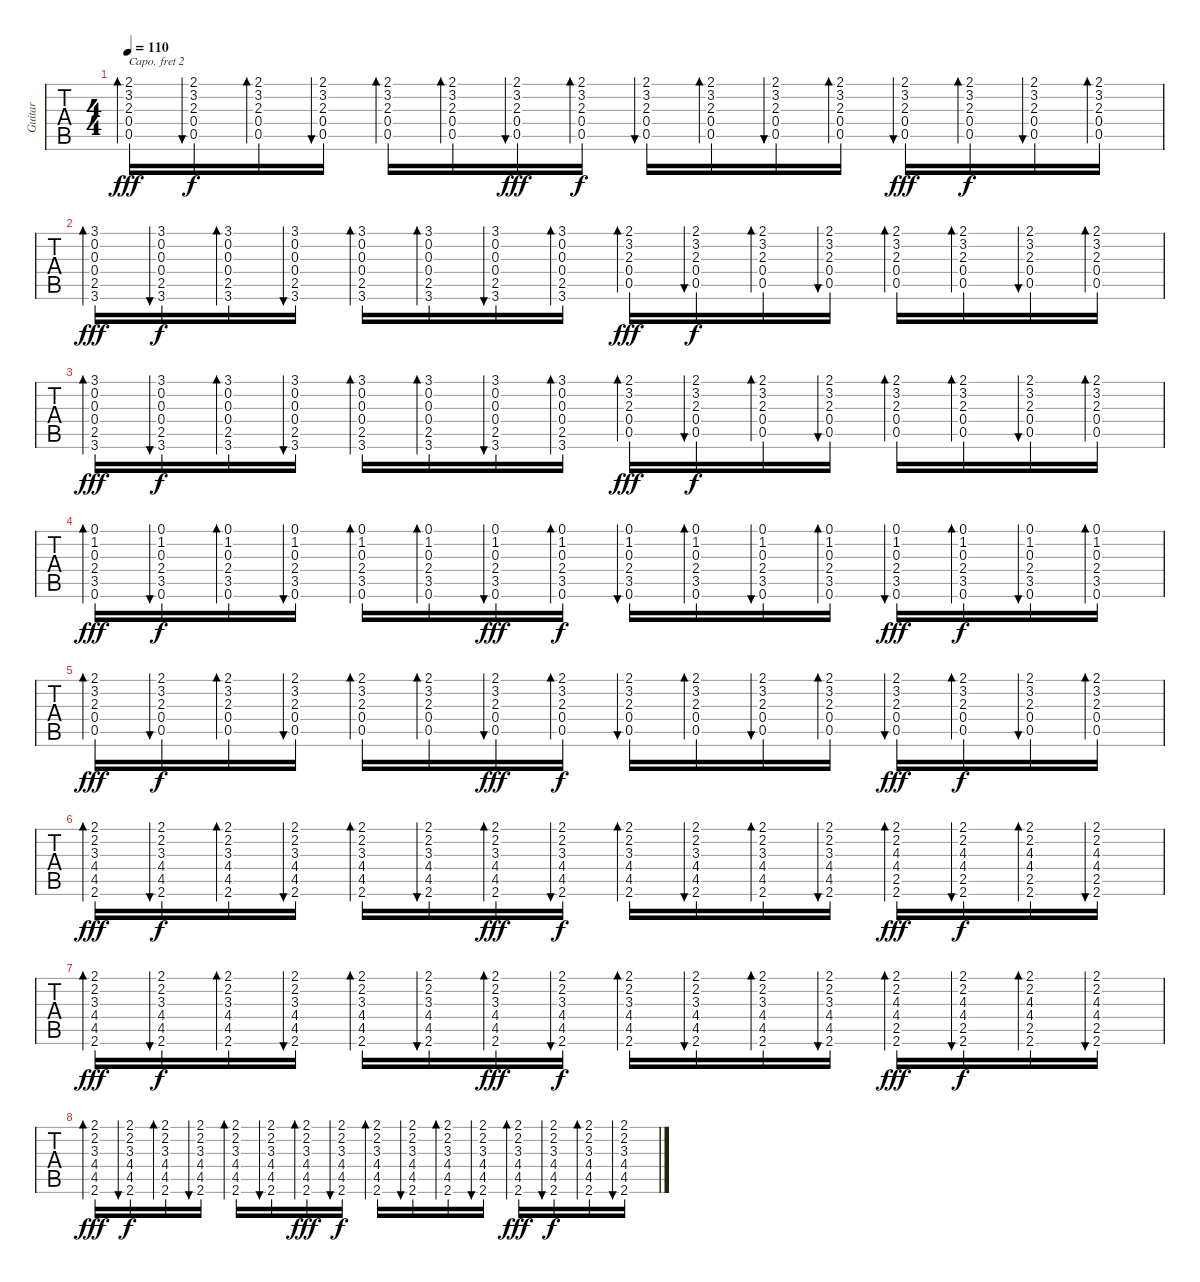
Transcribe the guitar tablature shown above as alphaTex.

\track ("Guitar" "Guitar") {instrument acousticguitarsteel}
\staff {tabs}
\capo 2
\tuning (E4 B3 G3 D3 A2 E2) {hide}
\ts (4 4)
\tempo 110
\clef g2
\ks c
(2.1{hac} 3.2{hac} 2.3{hac} 0.4{hac} 0.5{hac}).16{bd 30 dy fff} (2.1 3.2 2.3 0.4 0.5).16{bu 30 dy f} (2.1 3.2 2.3 0.4 0.5).16{bd 30} (2.1 3.2 2.3 0.4 0.5).16{bu 30} (2.1 3.2 2.3 0.4 0.5).16{bd 30} (2.1 3.2 2.3 0.4 0.5).16{bd 30} (2.1{hac} 3.2{hac} 2.3{hac} 0.4{hac} 0.5{hac}).16{bu 30 dy fff} (2.1 3.2 2.3 0.4 0.5).16{bd 30 dy f} (2.1 3.2 2.3 0.4 0.5).16{bu 30} (2.1 3.2 2.3 0.4 0.5).16{bd 30} (2.1 3.2 2.3 0.4 0.5).16{bu 30} (2.1 3.2 2.3 0.4 0.5).16{bd 30} (2.1{hac} 3.2{hac} 2.3{hac} 0.4{hac} 0.5{hac}).16{bu 30 dy fff} (2.1 3.2 2.3 0.4 0.5).16{bd 30 dy f} (2.1 3.2 2.3 0.4 0.5).16{bu 30} (2.1 3.2 2.3 0.4 0.5).16{bd 30} |
(3.1{hac} 0.2{hac} 0.3{hac} 0.4{hac} 2.5{hac} 3.6{hac}).16{bd 30 dy fff} (3.1 0.2 0.3 0.4 2.5 3.6).16{bu 30 dy f} (3.1 0.2 0.3 0.4 2.5 3.6).16{bd 30} (3.1 0.2 0.3 0.4 2.5 3.6).16{bu 30} (3.1 0.2 0.3 0.4 2.5 3.6).16{bd 30} (3.1 0.2 0.3 0.4 2.5 3.6).16{bd 30} (3.1 0.2 0.3 0.4 2.5 3.6).16{bu 30} (3.1 0.2 0.3 0.4 2.5 3.6).16{bd 30} (2.1{hac} 3.2{hac} 2.3{hac} 0.4{hac} 0.5{hac}).16{bd 30 dy fff} (2.1 3.2 2.3 0.4 0.5).16{bu 30 dy f} (2.1 3.2 2.3 0.4 0.5).16{bd 30} (2.1 3.2 2.3 0.4 0.5).16{bu 30} (2.1 3.2 2.3 0.4 0.5).16{bd 30} (2.1 3.2 2.3 0.4 0.5).16{bd 30} (2.1 3.2 2.3 0.4 0.5).16{bu 30} (2.1 3.2 2.3 0.4 0.5).16{bd 30} |
(3.1{hac} 0.2{hac} 0.3{hac} 0.4{hac} 2.5{hac} 3.6{hac}).16{bd 30 dy fff} (3.1 0.2 0.3 0.4 2.5 3.6).16{bu 30 dy f} (3.1 0.2 0.3 0.4 2.5 3.6).16{bd 30} (3.1 0.2 0.3 0.4 2.5 3.6).16{bu 30} (3.1 0.2 0.3 0.4 2.5 3.6).16{bd 30} (3.1 0.2 0.3 0.4 2.5 3.6).16{bd 30} (3.1 0.2 0.3 0.4 2.5 3.6).16{bu 30} (3.1 0.2 0.3 0.4 2.5 3.6).16{bd 30} (2.1{hac} 3.2{hac} 2.3{hac} 0.4{hac} 0.5{hac}).16{bd 30 dy fff} (2.1 3.2 2.3 0.4 0.5).16{bu 30 dy f} (2.1 3.2 2.3 0.4 0.5).16{bd 30} (2.1 3.2 2.3 0.4 0.5).16{bu 30} (2.1 3.2 2.3 0.4 0.5).16{bd 30} (2.1 3.2 2.3 0.4 0.5).16{bd 30} (2.1 3.2 2.3 0.4 0.5).16{bu 30} (2.1 3.2 2.3 0.4 0.5).16{bd 30} |
(0.1{hac} 1.2{hac} 0.3{hac} 2.4{hac} 3.5{hac} 0.6{hac}).16{bd 30 dy fff} (0.1 1.2 0.3 2.4 3.5 0.6).16{bu 30 dy f} (0.1 1.2 0.3 2.4 3.5 0.6).16{bd 30} (0.1 1.2 0.3 2.4 3.5 0.6).16{bu 30} (0.1 1.2 0.3 2.4 3.5 0.6).16{bd 30} (0.1 1.2 0.3 2.4 3.5 0.6).16{bd 30} (0.1{hac} 1.2{hac} 0.3{hac} 2.4{hac} 3.5{hac} 0.6{hac}).16{bu 30 dy fff} (0.1 1.2 0.3 2.4 3.5 0.6).16{bd 30 dy f} (0.1 1.2 0.3 2.4 3.5 0.6).16{bu 30} (0.1 1.2 0.3 2.4 3.5 0.6).16{bd 30} (0.1 1.2 0.3 2.4 3.5 0.6).16{bu 30} (0.1 1.2 0.3 2.4 3.5 0.6).16{bd 30} (0.1{hac} 1.2{hac} 0.3{hac} 2.4{hac} 3.5{hac} 0.6{hac}).16{bu 30 dy fff} (0.1 1.2 0.3 2.4 3.5 0.6).16{bd 30 dy f} (0.1 1.2 0.3 2.4 3.5 0.6).16{bu 30} (0.1 1.2 0.3 2.4 3.5 0.6).16{bd 30} |
(2.1{hac} 3.2{hac} 2.3{hac} 0.4{hac} 0.5{hac}).16{bd 30 dy fff} (2.1 3.2 2.3 0.4 0.5).16{bu 30 dy f} (2.1 3.2 2.3 0.4 0.5).16{bd 30} (2.1 3.2 2.3 0.4 0.5).16{bu 30} (2.1 3.2 2.3 0.4 0.5).16{bd 30} (2.1 3.2 2.3 0.4 0.5).16{bd 30} (2.1{hac} 3.2{hac} 2.3{hac} 0.4{hac} 0.5{hac}).16{bu 30 dy fff} (2.1 3.2 2.3 0.4 0.5).16{bd 30 dy f} (2.1 3.2 2.3 0.4 0.5).16{bu 30} (2.1 3.2 2.3 0.4 0.5).16{bd 30} (2.1 3.2 2.3 0.4 0.5).16{bu 30} (2.1 3.2 2.3 0.4 0.5).16{bd 30} (2.1{hac} 3.2{hac} 2.3{hac} 0.4{hac} 0.5{hac}).16{bu 30 dy fff} (2.1 3.2 2.3 0.4 0.5).16{bd 30 dy f} (2.1 3.2 2.3 0.4 0.5).16{bu 30} (2.1 3.2 2.3 0.4 0.5).16{bd 30} |
(2.1{hac} 2.2{hac} 3.3{hac} 4.4{hac} 4.5{hac} 2.6{hac}).16{bd 30 dy fff} (2.1 2.2 3.3 4.4 4.5 2.6).16{bu 30 dy f} (2.1 2.2 3.3 4.4 4.5 2.6).16{bd 30} (2.1 2.2 3.3 4.4 4.5 2.6).16{bu 30} (2.1 2.2 3.3 4.4 4.5 2.6).16{bd 30} (2.1 2.2 3.3 4.4 4.5 2.6).16{bu 30} (2.1{hac} 2.2{hac} 3.3{hac} 4.4{hac} 4.5{hac} 2.6{hac}).16{bd 30 dy fff} (2.1 2.2 3.3 4.4 4.5 2.6).16{bu 30 dy f} (2.1 2.2 3.3 4.4 4.5 2.6).16{bd 30} (2.1 2.2 3.3 4.4 4.5 2.6).16{bu 30} (2.1 2.2 3.3 4.4 4.5 2.6).16{bd 30} (2.1 2.2 3.3 4.4 4.5 2.6).16{bu 30} (2.1{hac} 2.2{hac} 4.3{hac} 4.4{hac} 2.5{hac} 2.6{hac}).16{bd 30 dy fff} (2.1 2.2 4.3 4.4 2.5 2.6).16{bu 30 dy f} (2.1 2.2 4.3 4.4 2.5 2.6).16{bd 30} (2.1 2.2 4.3 4.4 2.5 2.6).16{bu 30} |
(2.1{hac} 2.2{hac} 3.3{hac} 4.4{hac} 4.5{hac} 2.6{hac}).16{bd 30 dy fff} (2.1 2.2 3.3 4.4 4.5 2.6).16{bu 30 dy f} (2.1 2.2 3.3 4.4 4.5 2.6).16{bd 30} (2.1 2.2 3.3 4.4 4.5 2.6).16{bu 30} (2.1 2.2 3.3 4.4 4.5 2.6).16{bd 30} (2.1 2.2 3.3 4.4 4.5 2.6).16{bu 30} (2.1{hac} 2.2{hac} 3.3{hac} 4.4{hac} 4.5{hac} 2.6{hac}).16{bd 30 dy fff} (2.1 2.2 3.3 4.4 4.5 2.6).16{bu 30 dy f} (2.1 2.2 3.3 4.4 4.5 2.6).16{bd 30} (2.1 2.2 3.3 4.4 4.5 2.6).16{bu 30} (2.1 2.2 3.3 4.4 4.5 2.6).16{bd 30} (2.1 2.2 3.3 4.4 4.5 2.6).16{bu 30} (2.1{hac} 2.2{hac} 4.3{hac} 4.4{hac} 2.5{hac} 2.6{hac}).16{bd 30 dy fff} (2.1 2.2 4.3 4.4 2.5 2.6).16{bu 30 dy f} (2.1 2.2 4.3 4.4 2.5 2.6).16{bd 30} (2.1 2.2 4.3 4.4 2.5 2.6).16{bu 30} |
(2.1{hac} 2.2{hac} 3.3{hac} 4.4{hac} 4.5{hac} 2.6{hac}).16{bd 30 dy fff} (2.1 2.2 3.3 4.4 4.5 2.6).16{bu 30 dy f} (2.1 2.2 3.3 4.4 4.5 2.6).16{bd 30} (2.1 2.2 3.3 4.4 4.5 2.6).16{bu 30} (2.1 2.2 3.3 4.4 4.5 2.6).16{bd 30} (2.1 2.2 3.3 4.4 4.5 2.6).16{bu 30} (2.1{hac} 2.2{hac} 3.3{hac} 4.4{hac} 4.5{hac} 2.6{hac}).16{bd 30 dy fff} (2.1 2.2 3.3 4.4 4.5 2.6).16{bu 30 dy f} (2.1 2.2 3.3 4.4 4.5 2.6).16{bd 30} (2.1 2.2 3.3 4.4 4.5 2.6).16{bu 30} (2.1 2.2 3.3 4.4 4.5 2.6).16{bd 30} (2.1 2.2 3.3 4.4 4.5 2.6).16{bu 30} (2.1{hac} 2.2{hac} 3.3{hac} 4.4{hac} 4.5{hac} 2.6{hac}).16{bd 30 dy fff} (2.1 2.2 3.3 4.4 4.5 2.6).16{bu 30 dy f} (2.1 2.2 3.3 4.4 4.5 2.6).16{bd 30} (2.1 2.2 3.3 4.4 4.5 2.6).16{bu 30}
